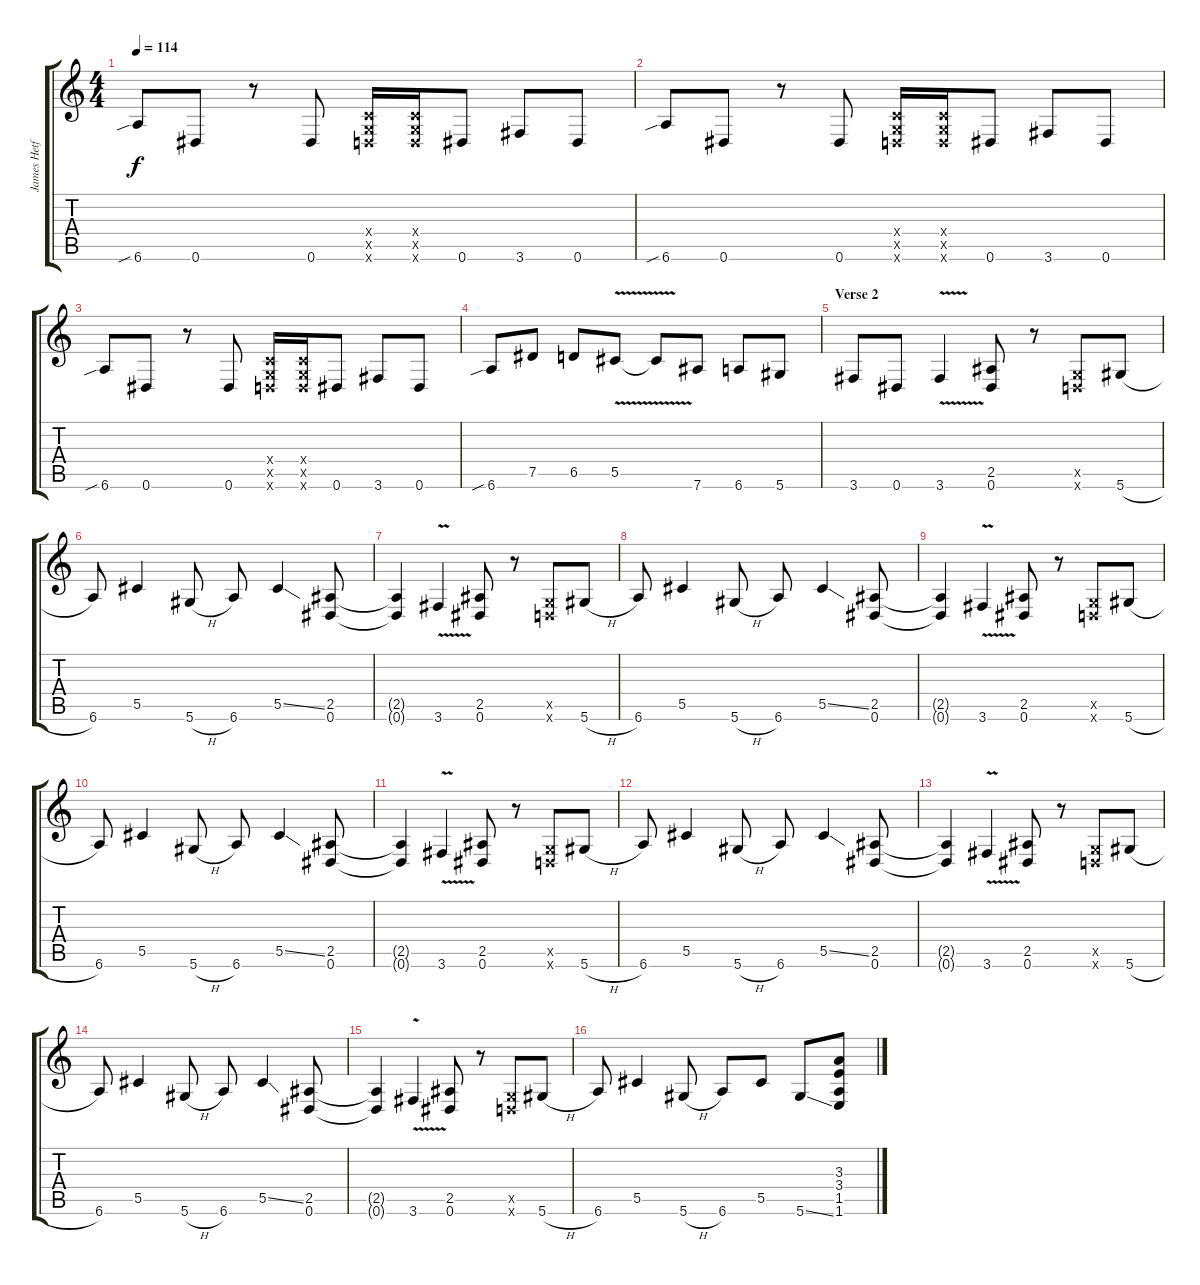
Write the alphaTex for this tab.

\track ("James Hetfield" "James Hetf") {instrument distortionguitar}
\staff {score tabs}
\tuning (Eb4 Bb3 Gb3 Db3 Ab2 Eb2) {hide}
\ts (4 4)
\tempo 114
\clef g2
\ks c
6.6{sib}.8{dy f} 0.6.8 r.8 0.6.8 (-1.4{x} -1.5{x} -1.6{x}).16 (-1.4{x} -1.5{x} -1.6{x}).16 0.6.8 3.6.8 0.6.8 |
6.6{sib}.8 0.6.8 r.8 0.6.8 (-1.4{x} -1.5{x} -1.6{x}).16 (-1.4{x} -1.5{x} -1.6{x}).16 0.6.8 3.6.8 0.6.8 |
6.6{sib}.8 0.6.8 r.8 0.6.8 (-1.4{x} -1.5{x} -1.6{x}).16 (-1.4{x} -1.5{x} -1.6{x}).16 0.6.8 3.6.8 0.6.8 |
6.6{sib}.8 7.5.8 6.5.8 5.5{v}.8 5.5{t}.8 7.6.8 6.6.8 5.6.8 |
\section ("" "Verse 2")
3.6.8 0.6.8 3.6{v}.4 (2.5 0.6).8 r.8 (-1.5{x} -1.6{x}).8 5.6{h}.8 |
6.6.8 5.5.4 5.6{h}.8 6.6.8 5.5{ss}.4 (2.5 0.6).8 |
(2.5{t} 0.6{t}).4 3.6{v}.4 (2.5 0.6).8 r.8 (-1.5{x} -1.6{x}).8 5.6{h}.8 |
6.6.8 5.5.4 5.6{h}.8 6.6.8 5.5{ss}.4 (2.5 0.6).8 |
(2.5{t} 0.6{t}).4 3.6{v}.4 (2.5 0.6).8 r.8 (-1.5{x} -1.6{x}).8 5.6{h}.8 |
6.6.8 5.5.4 5.6{h}.8 6.6.8 5.5{ss}.4 (2.5 0.6).8 |
(2.5{t} 0.6{t}).4 3.6{v}.4 (2.5 0.6).8 r.8 (-1.5{x} -1.6{x}).8 5.6{h}.8 |
6.6.8 5.5.4 5.6{h}.8 6.6.8 5.5{ss}.4 (2.5 0.6).8 |
(2.5{t} 0.6{t}).4 3.6{v}.4 (2.5 0.6).8 r.8 (-1.5{x} -1.6{x}).8 5.6{h}.8 |
6.6.8 5.5.4 5.6{h}.8 6.6.8 5.5{ss}.4 (2.5 0.6).8 |
(2.5{t} 0.6{t}).4 3.6{v}.4 (2.5 0.6).8 r.8 (-1.5{x} -1.6{x}).8 5.6{h}.8 |
6.6.8 5.5.4 5.6{h}.8 6.6.8 5.5.8 5.6{ss}.8 (3.3 3.4 1.5 1.6).8
